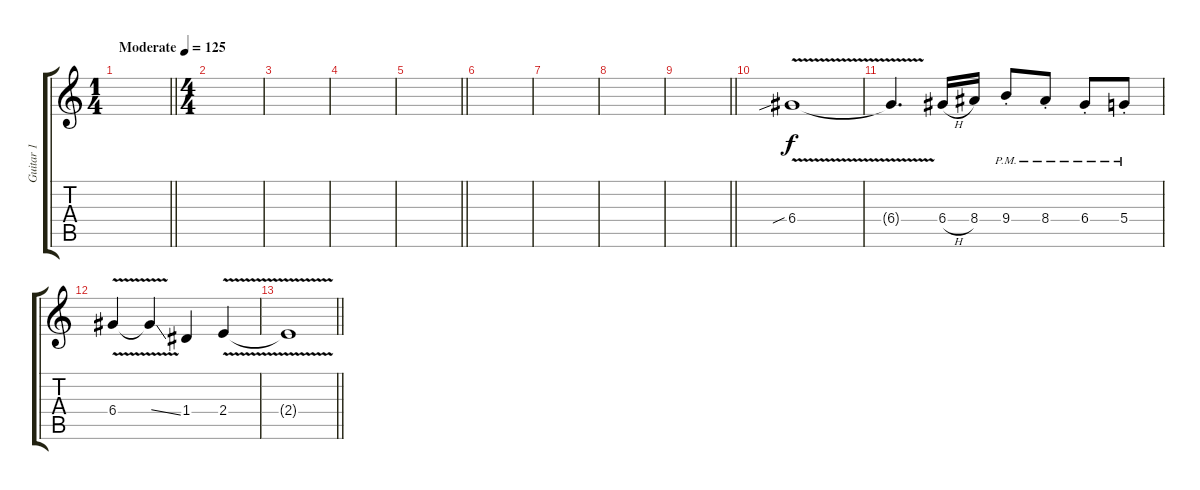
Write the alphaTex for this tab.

\track ("Guitar 1" "Guitar 1") {instrument distortionguitar}
\staff {score tabs}
\tuning (E4 B3 G3 D3 A2 D2) {hide}
\ts (1 4)
\tempo (125 "Moderate")
\clef g2
\barLineRight lightlight
\ks c
|
\ts (4 4)
|
|
|
\barLineRight lightlight
|
|
|
|
\barLineRight lightlight
|
6.4{v sib}.1 |
6.4{t}.4{d} 6.4{h}.16 8.4.16 9.4{pm st}.8 8.4{pm st}.8 6.4{pm st}.8 5.4{pm st}.8 |
6.4{v}.4 6.4{ss t}.4 1.4.4 2.4{v}.4 |
\barLineRight lightlight
2.4{t}.1
